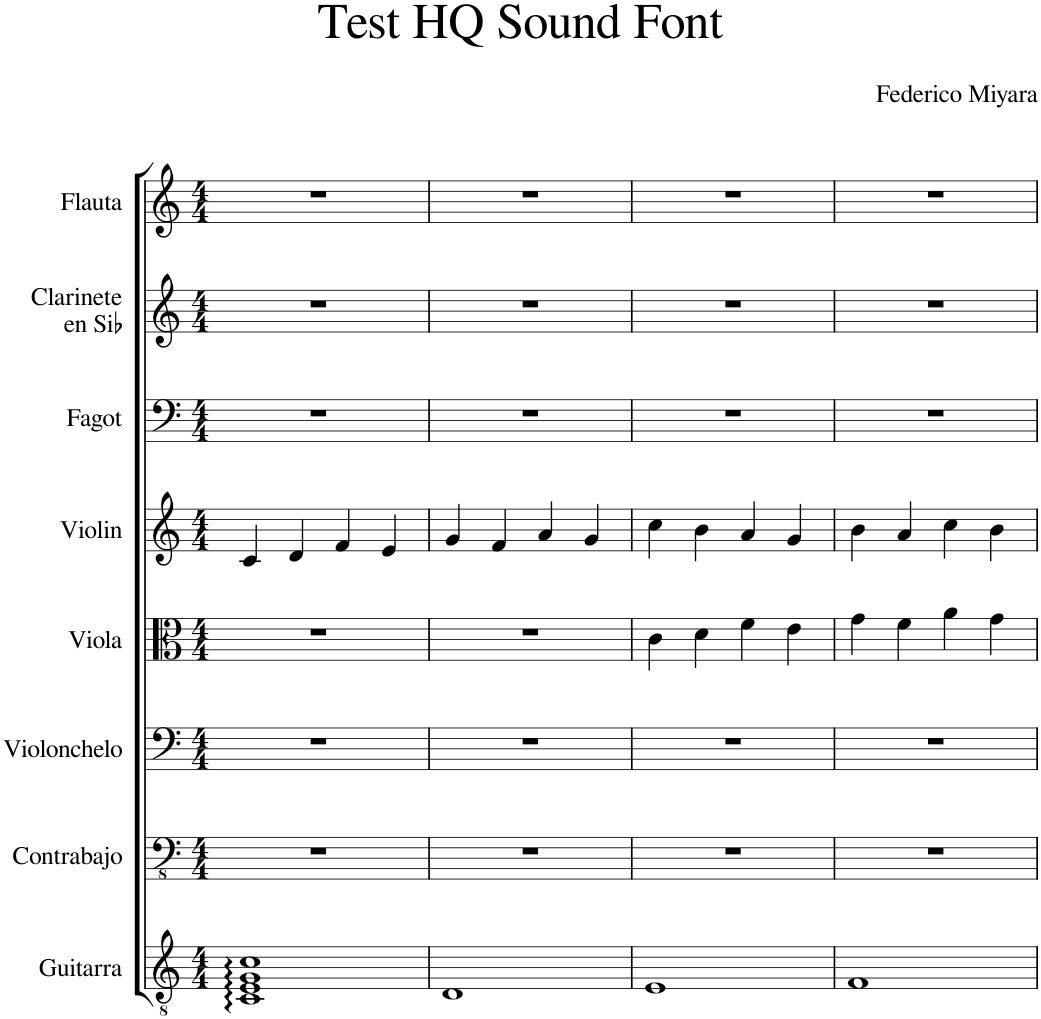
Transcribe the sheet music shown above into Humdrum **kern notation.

**kern	**kern	**kern	**kern	**kern	**kern	**kern	**kern
*part8	*part7	*part6	*part5	*part4	*part3	*part2	*part1
*staff8	*staff7	*staff6	*staff5	*staff4	*staff3	*staff2	*staff1
*I"Guitarra	*I"Contrabajo	*I"Violonchelo	*I"Viola	*I"Violin	*I"Fagot	*I"Clarinete  en Sib	*I"Flauta
*I'Guit.	*I'Cb.	*I'Vc.	*I'Vla.	*I'Vln.	*I'Fag.	*I'Cl. Sib	*I'Fl.
*clefGv2	*clefFv4	*clefF4	*clefC3	*clefG2	*clefF4	*clefG2	*clefG2
*	*ITrd7c12	*	*	*	*	*ITrd1c2	*
*k[]	*k[]	*k[]	*k[]	*k[]	*k[]	*k[]	*k[]
*M4/4	*M4/4	*M4/4	*M4/4	*M4/4	*M4/4	*M4/4	*M4/4
=1	=1	=1	=1	=1	=1	=1	=1
1C 1E 1G 1c	1r	1r	1r	4c/	1r	1r	1r
.	.	.	.	4d/	.	.	.
.	.	.	.	4f/	.	.	.
.	.	.	.	4e/	.	.	.
=2	=2	=2	=2	=2	=2	=2	=2
1D	1r	1r	1r	4g/	1r	1r	1r
.	.	.	.	4f/	.	.	.
.	.	.	.	4a/	.	.	.
.	.	.	.	4g/	.	.	.
=3	=3	=3	=3	=3	=3	=3	=3
1E	1r	1r	4c\	4cc\	1r	1r	1r
.	.	.	4d\	4b\	.	.	.
.	.	.	4f\	4a/	.	.	.
.	.	.	4e\	4g/	.	.	.
=4	=4	=4	=4	=4	=4	=4	=4
1F	1r	1r	4g\	4b\	1r	1r	1r
.	.	.	4f\	4a/	.	.	.
.	.	.	4a\	4cc\	.	.	.
.	.	.	4g\	4b\	.	.	.
=	=	=	=	=	=	=	=
*-	*-	*-	*-	*-	*-	*-	*-
